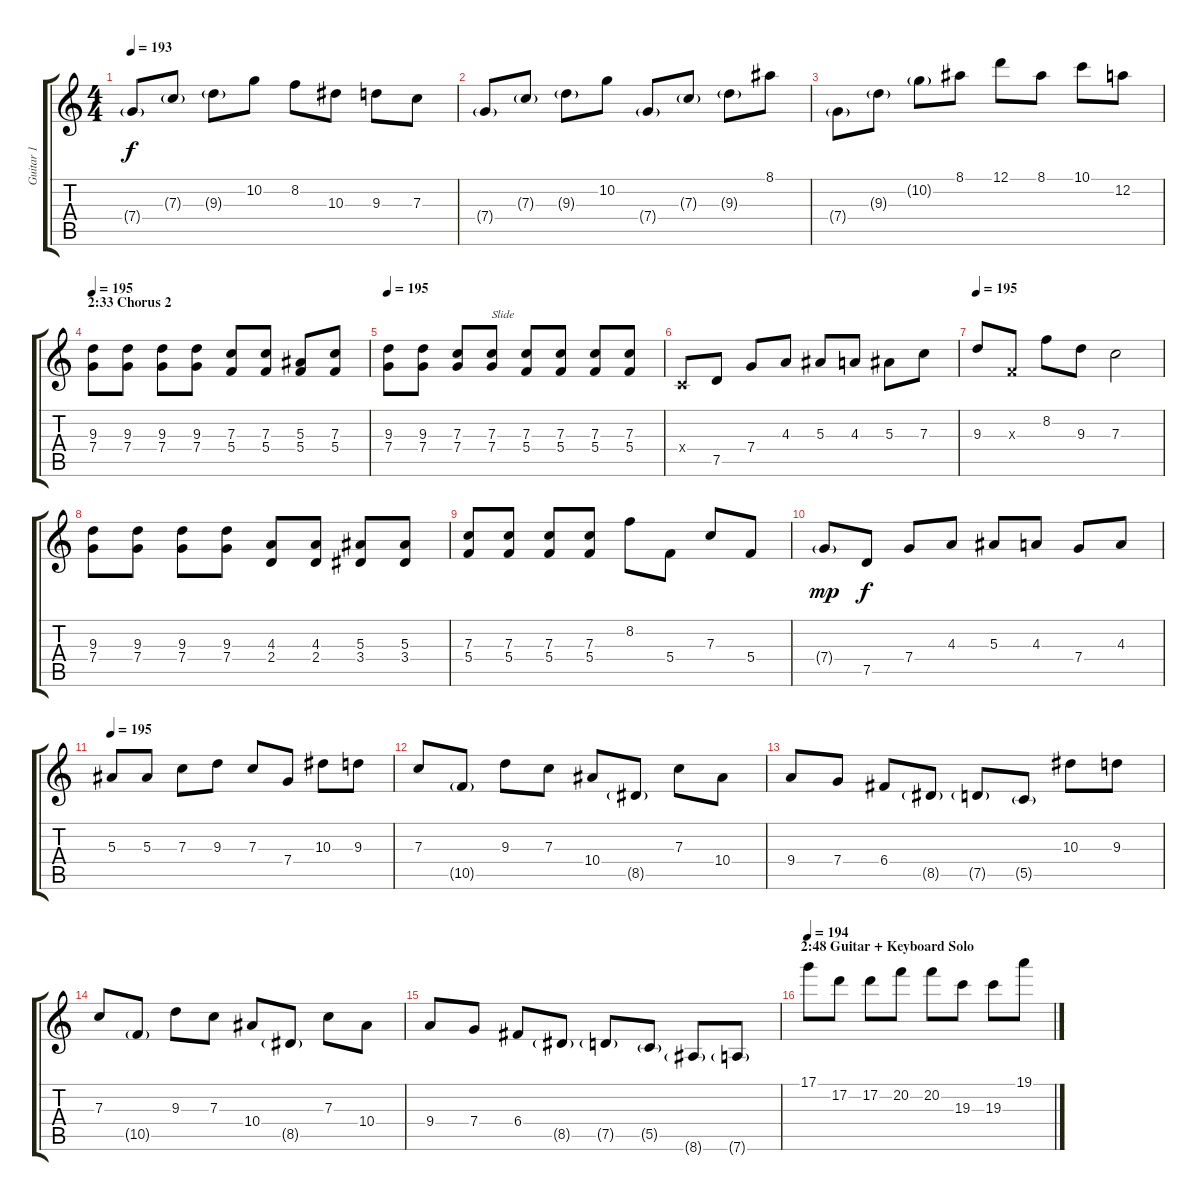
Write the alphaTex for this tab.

\track ("Guitar 1" "Guitar 1") {instrument distortionguitar}
\staff {score tabs}
\tuning (D4 A3 F3 C3 G2 D2) {hide}
\ts (4 4)
\tempo 193
\clef g2
\ks c
7.4{g}.8{dy f} 7.3{g}.8 9.3{g}.8 10.2.8 8.2.8 10.3.8 9.3.8 7.3.8 |
7.4{g}.8 7.3{g}.8 9.3{g}.8 10.2.8 7.4{g}.8 7.3{g}.8 9.3{g}.8 8.1.8 |
7.4{g}.8 9.3{g}.8 10.2{g}.8 8.1.8 12.1.8 8.1.8 10.1.8 12.2.8 |
\section ("" "2:33 Chorus 2")
\tempo 194
\tempo 195
(9.3 7.4).8 (9.3 7.4).8 (9.3 7.4).8 (9.3 7.4).8 (7.3 5.4).8 (7.3 5.4).8 (5.3 5.4).8 (7.3 5.4).8 |
\tempo 195
(9.3 7.4).8 (9.3 7.4).8 (7.3 7.4).8 (7.3 7.4).8{txt "Slide"} (7.3 5.4).8 (7.3 5.4).8 (7.3 5.4).8 (7.3 5.4).8 |
0.4{x}.8 7.5.8 7.4.8 4.3.8 5.3.8 4.3.8 5.3.8 7.3.8 |
\tempo 195
9.3.8 0.3{x}.8 8.2.8 9.3.8 7.3.2 |
(9.3 7.4).8 (9.3 7.4).8 (9.3 7.4).8 (9.3 7.4).8 (4.3 2.4).8 (4.3 2.4).8 (5.3 3.4).8 (5.3 3.4).8 |
(7.3 5.4).8 (7.3 5.4).8 (7.3 5.4).8 (7.3 5.4).8 8.2.8 5.4.8 7.3.8 5.4.8 |
7.4{g}.8{dy mp} 7.5.8{dy f} 7.4.8 4.3.8 5.3.8 4.3.8 7.4.8 4.3.8 |
\tempo 195
5.3.8 5.3.8 7.3.8 9.3.8 7.3.8 7.4.8 10.3.8 9.3.8 |
7.3.8 10.5{g}.8 9.3.8 7.3.8 10.4.8 8.5{g}.8 7.3.8 10.4.8 |
9.4.8 7.4.8 6.4.8 8.5{g}.8 7.5{g}.8 5.5{g}.8 10.3.8 9.3.8 |
7.3.8 10.5{g}.8 9.3.8 7.3.8 10.4.8 8.5{g}.8 7.3.8 10.4.8 |
9.4.8 7.4.8 6.4.8 8.5{g}.8 7.5{g}.8 5.5{g}.8 8.6{g}.8 7.6{g}.8 |
\section ("" "2:48 Guitar + Keyboard Solo")
\tempo 194
17.1.8{volume 16} 17.2.8 17.2.8 20.2.8 20.2.8 19.3.8 19.3.8 19.1.8
